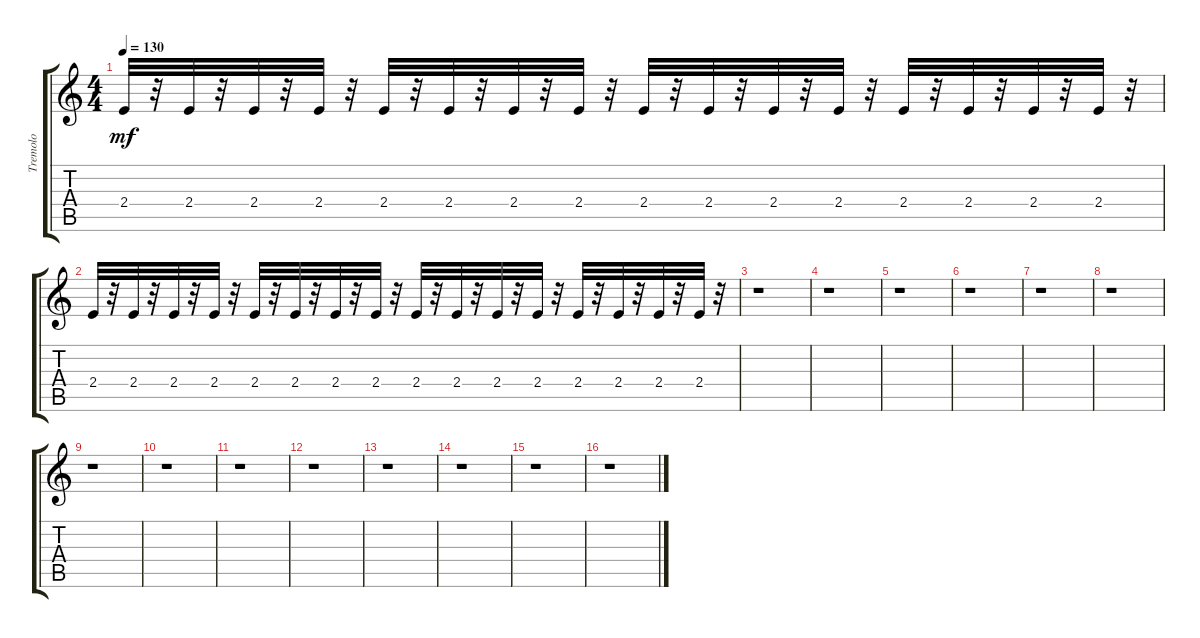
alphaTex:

\track ("Tremolo" "Tremolo") {instrument electricguitarjazz}
\staff {score tabs}
\tuning (E4 B3 G3 D3 A2 E2) {hide}
\ts (4 4)
\tempo 130
\clef g2
\ks c
2.4.32{dy mf balance 3} r.32 2.4.32{balance 2} r.32 2.4.32{balance 2} r.32 2.4.32{balance 2} r.32 2.4.32 r.32 2.4.32{balance 1} r.32 2.4.32{balance 1} r.32 2.4.32{balance 1} r.32 2.4.32{balance 0} r.32 2.4.32{balance 0} r.32 2.4.32{balance 0} r.32 2.4.32 r.32 2.4.32 r.32 2.4.32{balance 0} r.32 2.4.32{balance 0} r.32 2.4.32{balance 0} r.32 |
2.4.32{balance 1} r.32 2.4.32{balance 2} r.32 2.4.32{balance 3} r.32 2.4.32{balance 6} r.32 2.4.32{balance 15} r.32 2.4.32{balance 16} r.32 2.4.32 r.32 2.4.32 r.32 2.4.32 r.32 2.4.32 r.32 2.4.32 r.32 2.4.32 r.32 2.4.32 r.32 2.4.32 r.32 2.4.32 r.32 2.4.32 r.32 |
r.1 |
r.1 |
r.1 |
r.1 |
r.1 |
r.1 |
r.1 |
r.1 |
r.1 |
r.1 |
r.1 |
r.1 |
r.1 |
r.1
